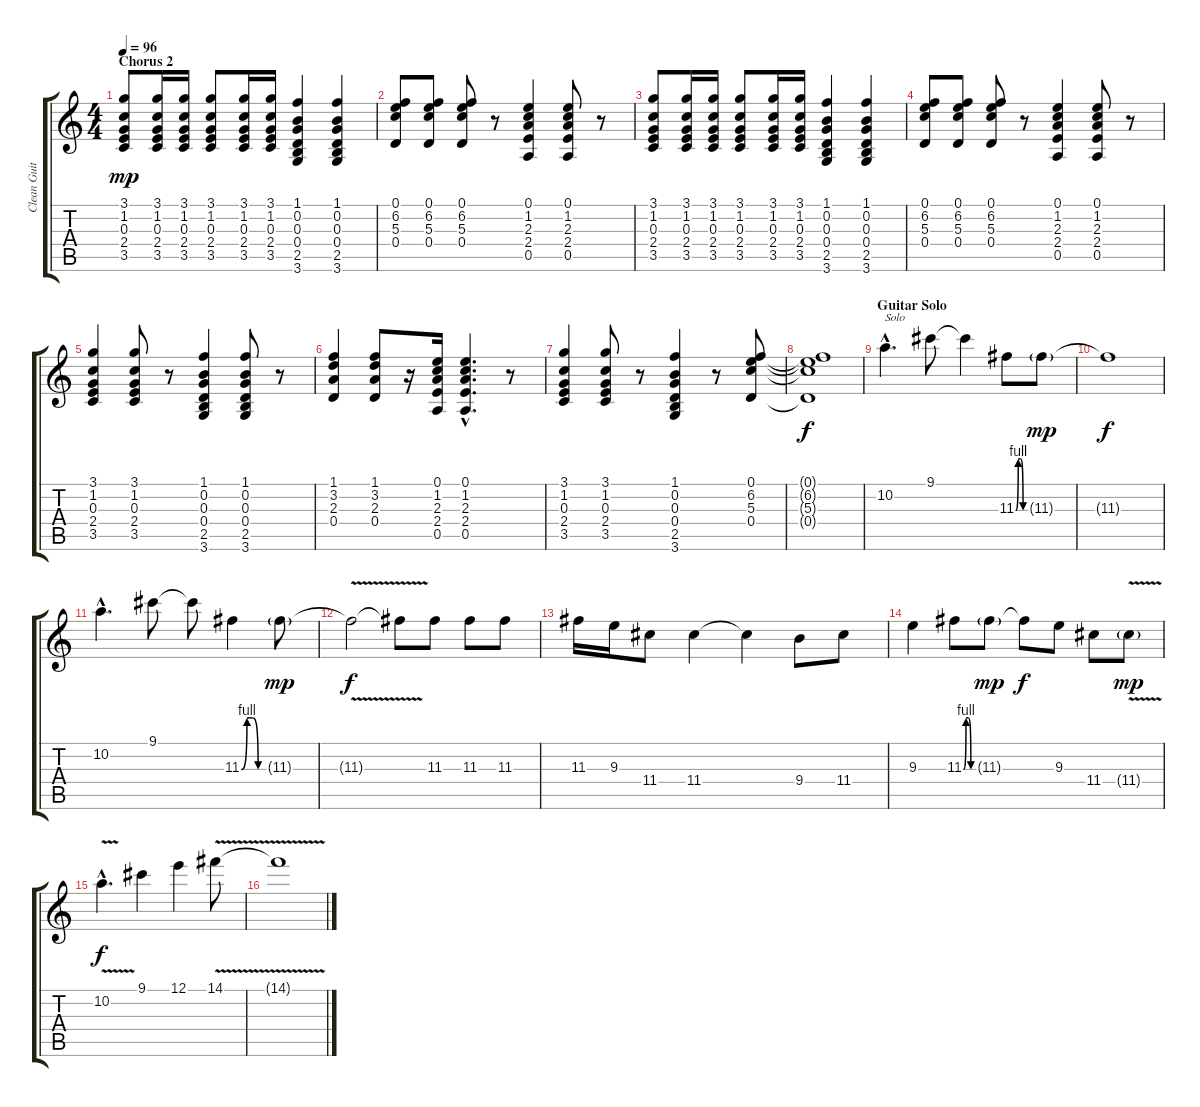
\track ("Clean Guitar" "Clean Guit") {instrument electricguitarjazz}
\staff {score tabs}
\tuning (E4 B3 G3 D3 A2 E2) {hide}
\ts (4 4)
\section ("" "Chorus 2")
\tempo 96
\clef g2
\ks c
(3.1 1.2 0.3 2.4 3.5).8{dy mp} (3.1 1.2 0.3 2.4 3.5).16 (3.1 1.2 0.3 2.4 3.5).16 (3.1 1.2 0.3 2.4 3.5).8 (3.1 1.2 0.3 2.4 3.5).16 (3.1 1.2 0.3 2.4 3.5).16 (1.1 0.2 0.3 0.4 2.5 3.6).4 (1.1 0.2 0.3 0.4 2.5 3.6).4 |
(0.1 6.2 5.3 0.4).8 (0.1 6.2 5.3 0.4).8 (0.1 6.2 5.3 0.4).8 r.8 (0.1 1.2 2.3 2.4 0.5).4 (0.1 1.2 2.3 2.4 0.5).8 r.8 |
(3.1 1.2 0.3 2.4 3.5).8 (3.1 1.2 0.3 2.4 3.5).16 (3.1 1.2 0.3 2.4 3.5).16 (3.1 1.2 0.3 2.4 3.5).8 (3.1 1.2 0.3 2.4 3.5).16 (3.1 1.2 0.3 2.4 3.5).16 (1.1 0.2 0.3 0.4 2.5 3.6).4 (1.1 0.2 0.3 0.4 2.5 3.6).4 |
(0.1 6.2 5.3 0.4).8 (0.1 6.2 5.3 0.4).8 (0.1 6.2 5.3 0.4).8 r.8 (0.1 1.2 2.3 2.4 0.5).4 (0.1 1.2 2.3 2.4 0.5).8 r.8 |
(3.1 1.2 0.3 2.4 3.5).4 (3.1 1.2 0.3 2.4 3.5).8 r.8 (1.1 0.2 0.3 0.4 2.5 3.6).4 (1.1 0.2 0.3 0.4 2.5 3.6).8 r.8 |
(1.1 3.2 2.3 0.4).4 (1.1 3.2 2.3 0.4).8 r.16 (0.1 1.2 2.3 2.4 0.5).16 (0.1{hac} 1.2{hac} 2.3{hac} 2.4{hac} 0.5{hac}).4{d} r.8 |
(3.1 1.2 0.3 2.4 3.5).4 (3.1 1.2 0.3 2.4 3.5).8 r.8 (1.1 0.2 0.3 0.4 2.5 3.6).4 r.8 (0.1 6.2 5.3 0.4).8 |
(0.1{t} 6.2{t} 5.3{t} 0.4{t}).1{dy f} |
\section ("" "Guitar Solo")
10.2{hac}.4{d txt "Solo"} 9.1.8 9.1{t}.4 11.3{be (custom 0 0 15 4 30 4 45 0 60 0)}.8 11.3{g}.8{dy mp} |
11.3{t}.1{dy f} |
10.2{hac}.4{d} 9.1.8 9.1{t}.8 11.3{be (custom 0 0 15 4 30 4 45 0 60 0)}.4 11.3{g}.8{dy mp} |
11.3{v t}.2{dy f} 11.3{t}.8 11.3.8 11.3.8 11.3.8 |
11.3.16 9.3.16 11.4.8 11.4.4 11.4{t}.4 9.4.8 11.4.8 |
9.3.4 11.3{be (custom 0 0 15 4 30 4 45 0 60 0)}.8 11.3{g}.8{dy mp} 11.3{t}.8{dy f} 9.3.8 11.4.8 11.4{v g}.8{dy mp} |
10.2{v hac}.4{d dy f} 9.1.4 12.1.4 14.1{v}.8 |
14.1{v t}.1
